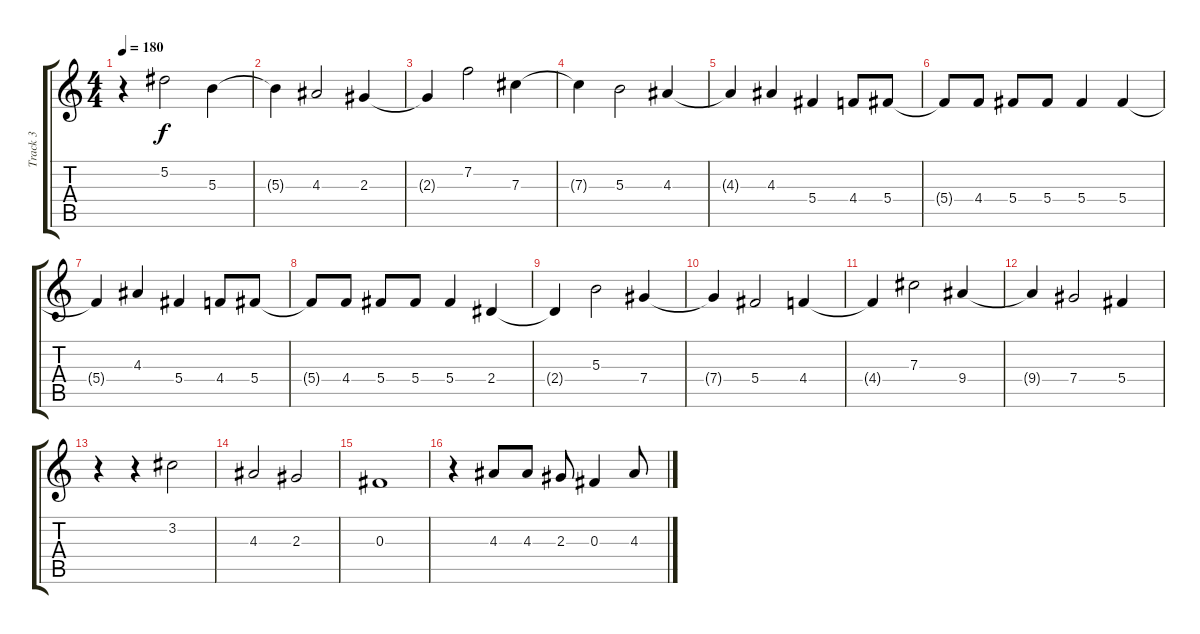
\track ("Track 3" "Track 3") {instrument acousticguitarsteel}
\staff {score tabs}
\tuning (Eb4 Bb3 Gb3 Db3 Ab2 Eb2) {hide}
\ts (4 4)
\tempo 180
\clef g2
\ks c
r.4{dy f} 5.2.2 5.3.4 |
5.3{t}.4 4.3.2 2.3.4 |
2.3{t}.4 7.2.2 7.3.4 |
7.3{t}.4 5.3.2 4.3.4 |
4.3{t}.4 4.3.4 5.4.4 4.4.8 5.4.8 |
5.4{t}.8 4.4.8 5.4.8 5.4.8 5.4.4 5.4.4 |
5.4{t}.4 4.3.4 5.4.4 4.4.8 5.4.8 |
5.4{t}.8 4.4.8 5.4.8 5.4.8 5.4.4 2.4.4 |
2.4{t}.4 5.3.2 7.4.4 |
7.4{t}.4 5.4.2 4.4.4 |
4.4{t}.4 7.3.2 9.4.4 |
9.4{t}.4 7.4.2 5.4.4 |
r.4 r.4 3.2.2 |
4.3.2 2.3.2 |
0.3.1 |
r.4 4.3.8 4.3.8 2.3.8 0.3.4 4.3.8
